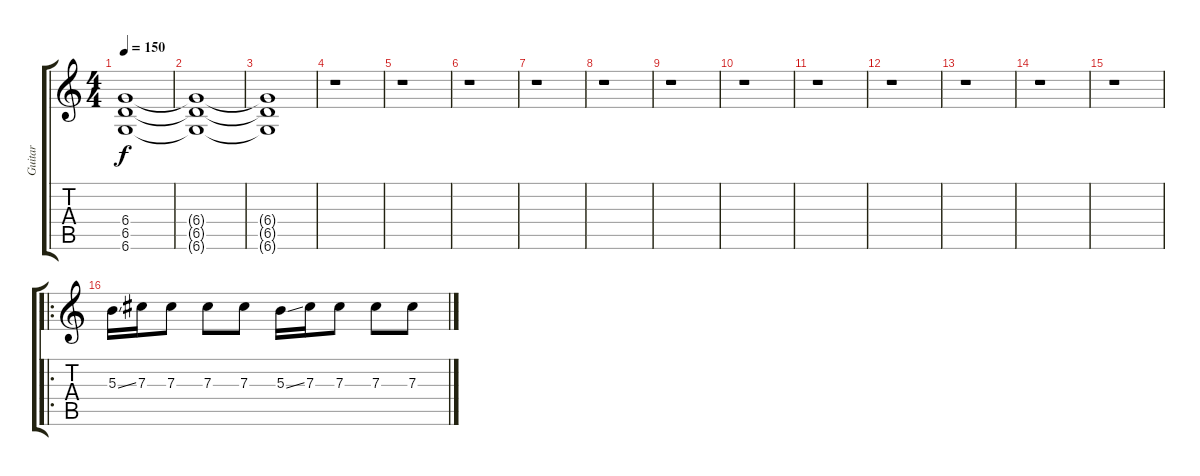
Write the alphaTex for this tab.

\track ("Guitar" "Guitar") {instrument distortionguitar}
\staff {score tabs}
\tuning (Eb4 Bb3 Gb3 Db3 Ab2 Db2) {hide}
\ts (4 4)
\tempo 150
\clef g2
\ks c
(6.4{t} 6.5{t} 6.6{t}).1{dy f} |
(6.4{t} 6.5{t} 6.6{t}).1 |
(6.4{t} 6.5{t} 6.6{t}).1 |
r.1 |
r.1 |
r.1 |
r.1 |
r.1 |
r.1 |
r.1 |
r.1 |
r.1 |
r.1 |
r.1 |
r.1 |
\ro
5.3{ss}.16 7.3.16 7.3.8 7.3.8 7.3.8 5.3{ss}.16 7.3.16 7.3.8 7.3.8 7.3.8
